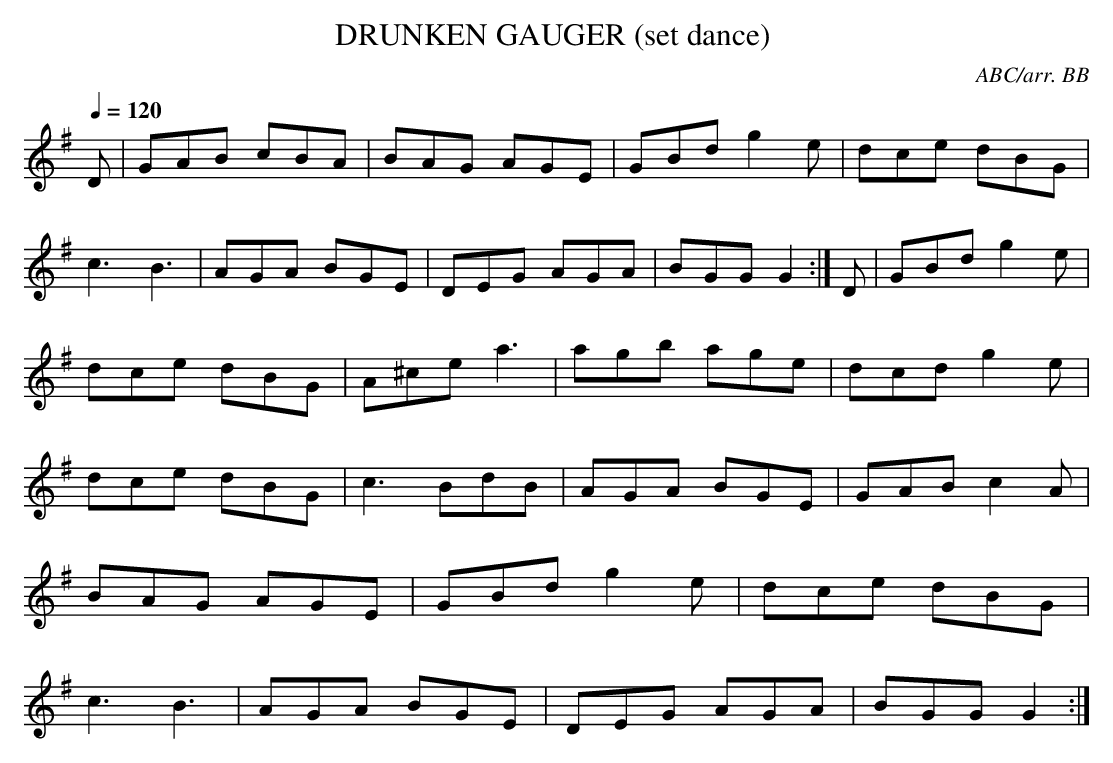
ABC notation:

X:1
T:DRUNKEN GAUGER (set dance) \
C:ABC/arr. BB\
Q:1/4=120\
M:6/8\
L:1/8\
K:G\
D|GAB cBA|BAG AGE|GBd g2e|dce dBG|\
c3 B3|AGA BGE|DEG AGA|BGG G2 :|\
D|GBd g2 e|dce dBG|A^ce a3|agb age|\
dcd g2 e|dce dBG|c3 BdB|AGA BGE|\
GAB c2 A|BAG AGE|GBd g2 e|dce dBG|\
c3 B3|AGA BGE|DEG AGA|BGG G2 :|\
\
\
